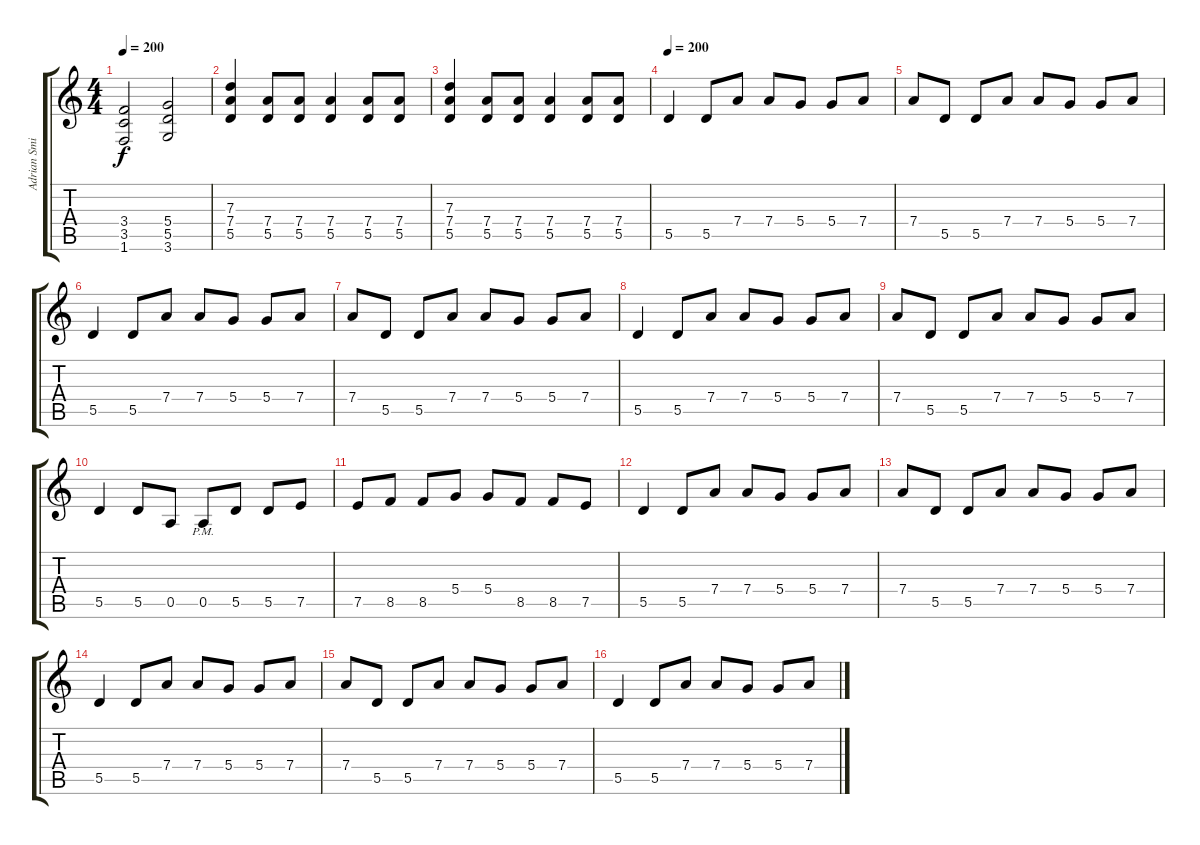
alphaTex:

\track ("Adrian Smith" "Adrian Smi") {instrument distortionguitar}
\staff {score tabs}
\tuning (E4 B3 G3 D3 A2 E2) {hide}
\ts (4 4)
\tempo 200
\clef g2
\ks c
(3.4 3.5 1.6).2{dy f} (5.4 5.5 3.6).2 |
(7.3 7.4 5.5).4 (7.4 5.5).8 (7.4 5.5).8 (7.4 5.5).4 (7.4 5.5).8 (7.4 5.5).8 |
(7.3 7.4 5.5).4 (7.4 5.5).8 (7.4 5.5).8 (7.4 5.5).4 (7.4 5.5).8 (7.4 5.5).8 |
\tempo 200
5.5.4{volume 14 instrument distortionguitar} 5.5.8 7.4.8 7.4.8 5.4.8 5.4.8 7.4.8 |
7.4.8 5.5.8 5.5.8 7.4.8 7.4.8 5.4.8 5.4.8 7.4.8 |
5.5.4 5.5.8 7.4.8 7.4.8 5.4.8 5.4.8 7.4.8 |
7.4.8 5.5.8 5.5.8 7.4.8 7.4.8 5.4.8 5.4.8 7.4.8 |
5.5.4 5.5.8 7.4.8 7.4.8 5.4.8 5.4.8 7.4.8 |
7.4.8 5.5.8 5.5.8 7.4.8 7.4.8 5.4.8 5.4.8 7.4.8 |
5.5.4 5.5.8 0.5.8 0.5{pm}.8 5.5.8 5.5.8 7.5.8 |
7.5.8 8.5.8 8.5.8 5.4.8 5.4.8 8.5.8 8.5.8 7.5.8 |
5.5.4 5.5.8 7.4.8 7.4.8 5.4.8 5.4.8 7.4.8 |
7.4.8 5.5.8 5.5.8 7.4.8 7.4.8 5.4.8 5.4.8 7.4.8 |
5.5.4 5.5.8 7.4.8 7.4.8 5.4.8 5.4.8 7.4.8 |
7.4.8 5.5.8 5.5.8 7.4.8 7.4.8 5.4.8 5.4.8 7.4.8 |
5.5.4 5.5.8 7.4.8 7.4.8 5.4.8 5.4.8 7.4.8
